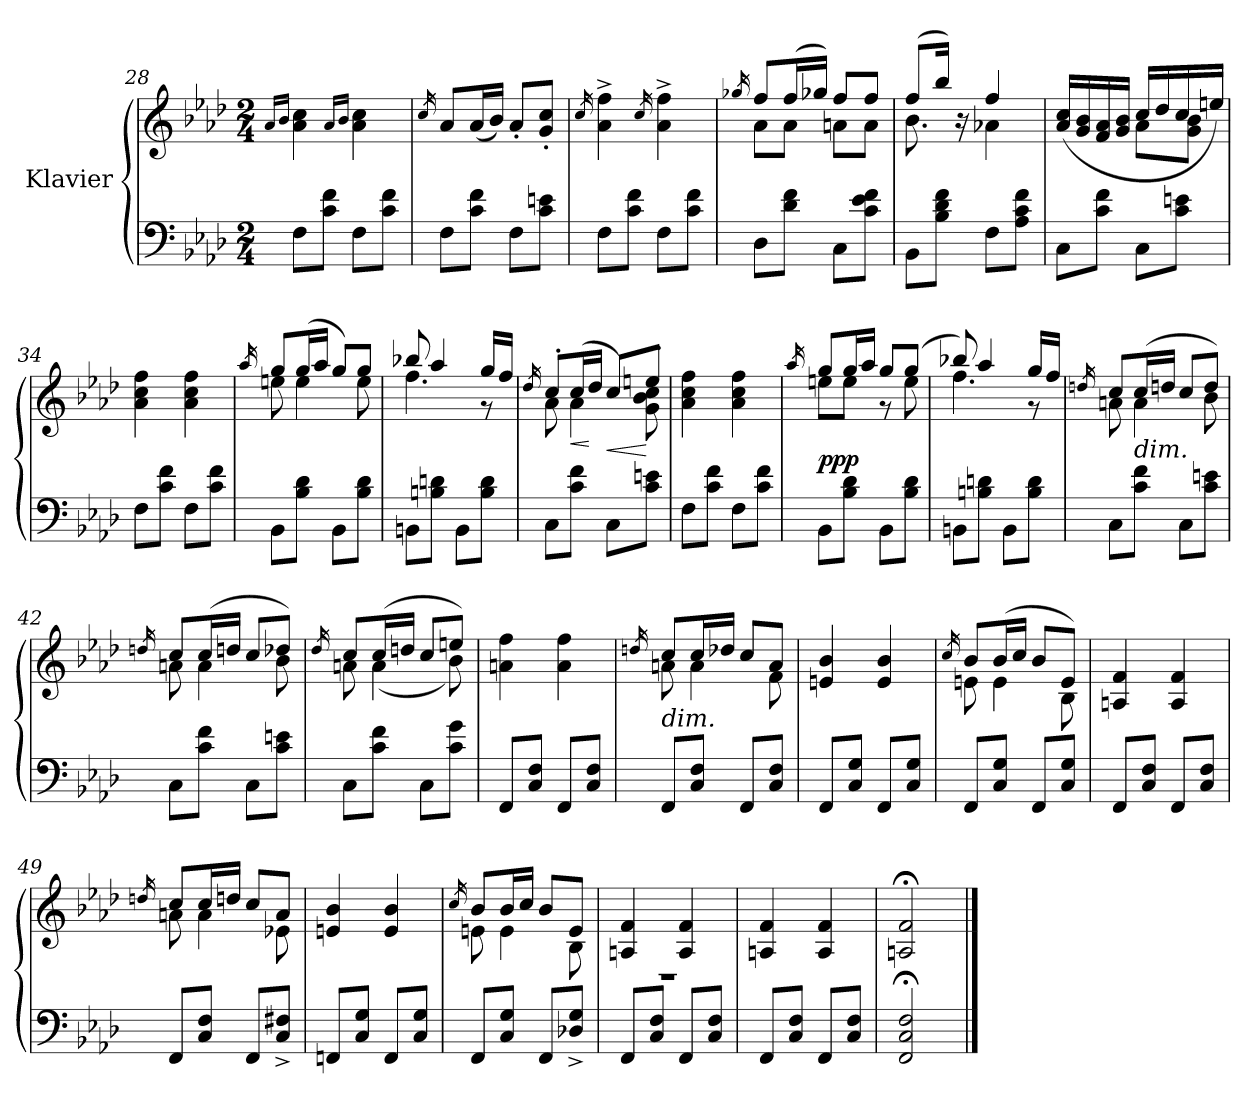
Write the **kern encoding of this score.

**kern	**kern	**dynam
*part1	*part1	*part1
*staff2	*staff1	*staff1/2
*I"Klavier	*	*
*clefF4	*clefG2	*
*k[b-e-a-d-]	*k[b-e-a-d-]	*
*M2/4	*M2/4	*
=28	=28	=28
.	16qa-/LL	.
.	16qb-/JJ	.
8F\L	4a-\ 4cc\	.
8c\ 8f\J	.	.
.	16qa-/LL	.
.	16qb-/JJ	.
8F\L	4a-\ 4cc\	.
8c\ 8f\J	.	.
=29	=29	=29
.	16qcc/	.
8F\L	8a-/L	.
8c\ 8f\J	(<16a-/L	.
.	16b-/JJ)	.
8F\L	8a-'/L	.
8c\ 8en\J	8g/' 8cc/'J	.
=30	=30	=30
.	16qcc/	.
8F\L	4a-\^ 4ff\^	.
8c\ 8f\J	.	.
.	16qcc/	.
8F\L	4a-\^ 4ff\^	.
8c\ 8f\J	.	.
=31	=31	=31
.	16qgg-X/	.
*	*^	*
8D-\L	8ff/L	8a-\L	.
8d-\ 8f\J	(>16ff/L	8a-\J	.
.	16gg-/JJ)	.	.
8C\L	8ff/L	8an\L	.
8c\ 8e-\ 8f\J	8ff/J	8a\J	.
=32	=32	=32	=32
8BB-\L	(>8ff/L	8.b-\	.
8B-\ 8d-\ 8f\J	16bb-/Jk)	.	.
.	16r	16ryy	.
8F\L	4ff/	4a-X\	.
8A-\ 8c\ 8f\J	.	.	.
!!LO:PB:g=z	!!
=33	=33	=33	=33
8C\L	(>16a-/ 16cc/LL	4ryy	.
.	16g/ 16b-/	.	.
8c\ 8f\J	16f/ 16a-/	.	.
.	16g/ 16b-/JJ	.	.
8C\L	16cc/LL	8a-\L	.
.	16dd-/	.	.
8c\ 8en\J	16cc/	8g\ 8b-\J	.
.	16een/JJ)	.	.
*	*v	*v	*
=34	=34	=34
8F\L	4a-\ 4cc\ 4ff\	.
8c\ 8f\J	.	.
8F\L	4a-\ 4cc\ 4ff\	.
8c\ 8f\J	.	.
=35	=35	=35
.	16qaa-/	.
*	*^	*
8BB-\L	8gg/L	8een\	.
8B-\ 8d-\J	(>16gg/L	4ee\	.
.	16aa-/JJ	.	.
8BB-\L	8gg/L)	.	.
8B-\ 8d-\J	8gg/J	8ee\	.
=36	=36	=36	=36
8BBn\L	8bb-X/	4.ff\	.
8Bn\ 8dn\J	4aa-/	.	.
8BB\L	.	.	.
8B\ 8d\J	16gg/LL	8r	.
.	16ff/JJ	.	.
=37	=37	=37	=37
.	16qdd-/	.	.
8C\L	8cc'/L	8a-\	.
!	!	!	!LO:HP:b
8c\ 8f\J	(>16cc/L	4a-\	<
.	16dd-/JJ	.	[
!	!	!	!LO:HP:b
8C\L	8cc/L)	.	<
8c\ 8en\J	8een'/J	8g\ 8b-\ 8cc\	[
*	*v	*v	*
=38	=38	=38
8F\L	4a-\ 4cc\ 4ff\	.
8c\ 8f\J	.	.
8F\L	4a-\ 4cc\ 4ff\	.
8c\ 8f\J	.	.
=39	=39	=39
.	16qaa-/	.
*	*^	*
!	!	!	!LO:DY:a=2
8BB-\L	8gg/L	8een\L	ppp
8B-\ 8d-\J	16gg/L	8ee\J	.
.	16aa-/JJ	.	.
8BB-\L	8gg/L	8r	.
8B-\ 8d-\J	(>8gg/J	8ee\	.
!!LO:LB:g=z	!!
=40	=40	=40	=40
8BBn\L	8bb-X/)	4.ff\	.
8Bn\ 8dn\J	4aa-/	.	.
8BB\L	.	.	.
8B\ 8d\J	16gg/LL	8r	.
.	16ff/JJ	.	.
=41	=41	=41	=41
.	16qddn/	.	.
8C\L	8cc/L	8an\	.
!LO:TX:a:i:t=dim.	!	!	!
8c\ 8f\J	(>16cc/L	4a\	.
.	16ddn/JJ	.	.
8C\L	8cc/L	.	.
8c\ 8en\J	8dd/J)	8b-\	.
=42	=42	=42	=42
.	16qddn/	.	.
8C\L	8cc/L	8an\	.
8c\ 8f\J	(>16cc/L	4a\	.
.	16ddn/JJ	.	.
8C\L	8cc/L	.	.
8c\ 8en\J	8dd-X/J)	8b-\	.
=43	=43	=43	=43
.	16qdd-/	.	.
8C\L	8cc/L	8an\	.
8c\ 8f\J	(>16cc/L	(<4a\	.
.	16ddn/JJ	.	.
8C\L	8cc/L	.	.
8c\ 8g\J	8een/J)	8b-\)	.
*	*v	*v	*
=44	=44	=44
8FF/L	4an\ 4ff\	.
8C/ 8F/J	.	.
8FF/L	4a\ 4ff\	.
8C/ 8F/J	.	.
=45	=45	=45
.	16qddn/	.
*	*^	*
!LO:TX:a:i:t=dim.	!	!	!
8FF/L	8cc/L	8an\	.
8C/ 8F/J	16cc/L	4a\	.
.	16dd-X/JJ	.	.
8FF/L	8cc/L	.	.
8C/ 8F/J	8a/J	8f\	.
*	*v	*v	*
=46	=46	=46
8FF/L	4en/ 4b-/	.
8C/ 8G/J	.	.
8FF/L	4e/ 4b-/	.
8C/ 8G/J	.	.
!!LO:LB:g=z
=47	=47	=47
.	16qcc/	.
*	*^	*
8FF/L	8b-/L	8en\	.
8C/ 8G/J	(>16b-/L	4e\	.
.	16cc/JJ	.	.
8FF/L	8b-/L	.	.
8C/ 8G/J	8e/J)	8B-\	.
*	*v	*v	*
=48	=48	=48
8FF/L	4An/ 4f/	.
8C/ 8F/J	.	.
8FF/L	4A/ 4f/	.
8C/ 8F/J	.	.
=49	=49	=49
.	16qddn/	.
*	*^	*
8FF/L	8cc/L	8an\	.
8C/ 8F/J	16cc/L	4a\	.
.	16dd/JJ	.	.
8FF/L	8cc/L	.	.
8C/^ 8F#X/^J	8a/J	8e-X\	.
*	*v	*v	*
=50	=50	=50
8FFn/L	4en/ 4b-/	.
8C/ 8G/J	.	.
8FF/L	4e/ 4b-/	.
8C/ 8G/J	.	.
=51	=51	=51
.	16qcc/	.
*	*^	*
8FF/L	8b-/L	8en\	.
8C/ 8G/J	16b-/L	4e\	.
.	16cc/JJ	.	.
8FF/L	8b-/L	.	.
8D-X/^ 8G/^J	8e/J	8B-\	.
=52	=52	=52	=52
8FF/L	4An/ 4f/	2r	.
8C/ 8F/J	.	.	.
8FF/L	4A/ 4f/	.	.
8C/ 8F/J	.	.	.
*	*v	*v	*
=53	=53	=53
8FF/L	4An/ 4f/	.
8C/ 8F/J	.	.
8FF/L	4A/ 4f/	.
8C/ 8F/J	.	.
=54	=54	=54
2FF/;< 2C/;< 2F/;<	2An/;< 2f/;<	.
==	==	==
*-	*-	*-
